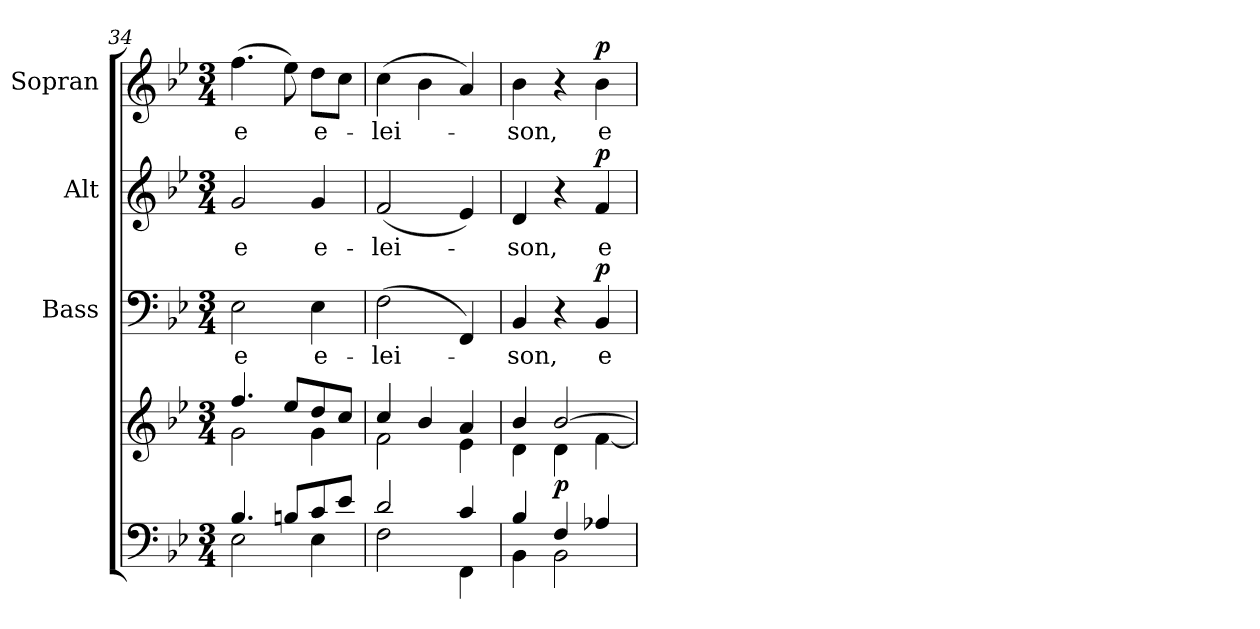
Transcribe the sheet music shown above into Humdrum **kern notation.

**kern	**kern	**dynam	**kern	**text	**dynam	**kern	**text	**dynam	**kern	**text	**dynam
*part4	*part4	*part4	*part3	*part3	*part3	*part2	*part2	*part2	*part1	*part1	*part1
*staff5	*staff4	*staff4/5	*staff3	*staff3	*staff3	*staff2	*staff2	*staff2	*staff1	*staff1	*staff1
*	*	*	*I"Bass	*	*	*I"Alt	*	*	*I"Sopran	*	*
*	*	*	*I'B.	*	*	*I'A.	*	*	*I'S.	*	*
*clefF4	*clefG2	*	*clefF4	*	*	*clefG2	*	*	*clefG2	*	*
*k[b-e-]	*k[b-e-]	*	*k[b-e-]	*	*	*k[b-e-]	*	*	*k[b-e-]	*	*
*B-:	*B-:	*	*B-:	*	*	*B-:	*	*	*B-:	*	*
*M3/4	*M3/4	*	*M3/4	*	*	*M3/4	*	*	*M3/4	*	*
=34	=34	=34	=34	=34	=34	=34	=34	=34	=34	=34	=34
*^	*^	*	*	*	*	*	*	*	*	*	*
!	!	!	!	!	!	!LO:LY:b	!	!	!LO:LY:b	!	!	!LO:LY:b	!
4.B-/	2E-\	4.ff/	2g\	.	2E-\	-e	.	2g/	-e	.	(>4.ff\	-e	.
8Bn/L	.	8ee-/L	.	.	.	.	.	.	.	.	8ee-\)	.	.
!	!	!	!	!	!	!LO:LY:b	!	!	!LO:LY:b	!	!	!LO:LY:b	!
8c/	4E-\	8dd/	4g\	.	4E-\	e-	.	4g/	e-	.	8dd\L	e-	.
8e-/J	.	8cc/J	.	.	.	.	.	.	.	.	8cc\J	.	.
=35	=35	=35	=35	=35	=35	=35	=35	=35	=35	=35	=35	=35	=35
!	!	!	!	!	!	!LO:LY:b	!	!	!LO:LY:b	!	!	!LO:LY:b	!
2d/	2F\	4cc/	2f\	.	(>2F\	-lei-	.	(<2f/	-lei-	.	(>4cc\	-lei-	.
.	.	4b-/	.	.	.	.	.	.	.	.	4b-\	.	.
4c/	4FF\	4a/	4e-\	.	4FF/)	.	.	4e-/)	.	.	4a/)	.	.
=36	=36	=36	=36	=36	=36	=36	=36	=36	=36	=36	=36	=36	=36
!	!	!	!	!	!	!LO:LY:b	!	!	!LO:LY:b	!	!	!LO:LY:b	!
4B-/	4BB-\	4b-/	4d\	.	4BB-/	-son,	.	4d/	-son,	.	4b-\	-son,	.
!	!	!	!	!LO:DY:b	!	!	!	!	!	!	!	!	!
4F/	2BB-\	[>2b-/	4d\	p	4r	.	.	4r	.	.	4r	.	.
!	!	!	!	!	!	!LO:LY:b	!LO:DY:a	!	!LO:LY:b	!LO:DY:a	!	!LO:LY:b	!LO:DY:a
4A-X/	.	.	[<4f\	.	4BB-/	e-	p	4f/	e-	p	4b-\	e-	p
*v	*v	*	*	*	*	*	*	*	*	*	*	*	*
*	*v	*v	*	*	*	*	*	*	*	*	*	*
=	=	=	=	=	=	=	=	=	=	=	=
*-	*-	*-	*-	*-	*-	*-	*-	*-	*-	*-	*-
